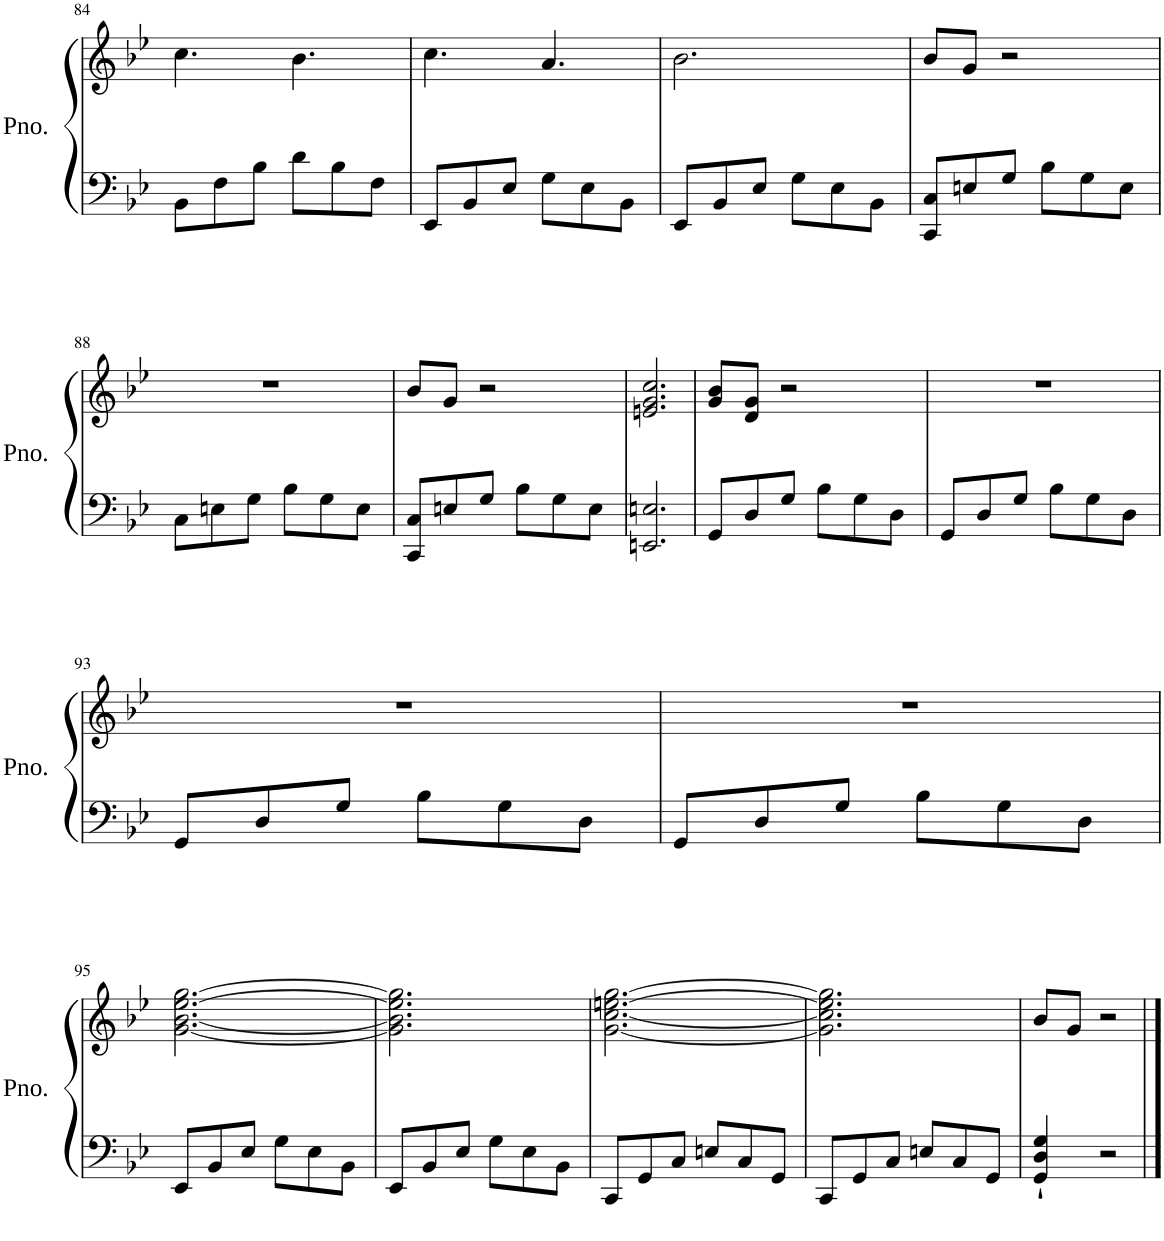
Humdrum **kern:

**kern	**kern
*part1	*part1
*staff2	*staff1
*I"Piano	*
*I'Pno.	*
!!LO:PB:g=z
*clefF4	*clefG2
*k[b-e-]	*k[b-e-]
*M6/8	*M6/8
=84	=84
8BB-\L	4.cc\
8F\	.
8B-\J	.
8d\L	4.b-\
8B-\	.
8F\J	.
=85	=85
8EE-/L	4.cc\
8BB-/	.
8E-/J	.
8G\L	4.a/
8E-\	.
8BB-\J	.
=86	=86
8EE-/L	2.b-\
8BB-/	.
8E-/J	.
8G\L	.
8E-\	.
8BB-\J	.
=87	=87
8CC/ 8C/L	8b-/L
8En/	8g/J
8G/J	2r
8B-\L	.
8G\	.
8E\J	.
!!LO:LB:g=z
=88	=88
8C\L	2.r
8En\	.
8G\J	.
8B-\L	.
8G\	.
8E\J	.
=89	=89
8CC/ 8C/L	8b-/L
8En/	8g/J
8G/J	2r
8B-\L	.
8G\	.
8E\J	.
=90	=90
2.EEn/ 2.En/	2.en/ 2.g/ 2.cc/
=91	=91
8GG/L	8g/ 8b-/L
8D/	8d/ 8g/J
8G/J	2r
8B-\L	.
8G\	.
8D\J	.
=92	=92
8GG/L	2.r
8D/	.
8G/J	.
8B-\L	.
8G\	.
8D\J	.
!!LO:LB:g=z
=93	=93
8GG/L	2.r
8D/	.
8G/J	.
8B-\L	.
8G\	.
8D\J	.
=94	=94
8GG/L	2.r
8D/	.
8G/J	.
8B-\L	.
8G\	.
8D\J	.
!!LO:LB:g=z
=95	=95
8EE-/L	[2.g\ [2.b-\ [2.ee-\ [2.gg\
8BB-/	.
8E-/J	.
8G\L	.
8E-\	.
8BB-\J	.
=96	=96
8EE-/L	2.g\] 2.b-\] 2.ee-\] 2.gg\]
8BB-/	.
8E-/J	.
8G\L	.
8E-\	.
8BB-\J	.
=97	=97
8CC/L	[2.g\ [2.cc\ [2.een\ [2.gg\
8GG/	.
8C/J	.
8En/L	.
8C/	.
8GG/J	.
=98	=98
8CC/L	2.g\] 2.cc\] 2.ee\] 2.gg\]
8GG/	.
8C/J	.
8En/L	.
8C/	.
8GG/J	.
=99	=99
4GG/` 4D/` 4G/`	8b-/L
.	8g/J
2r	2r
==	==
*-	*-
